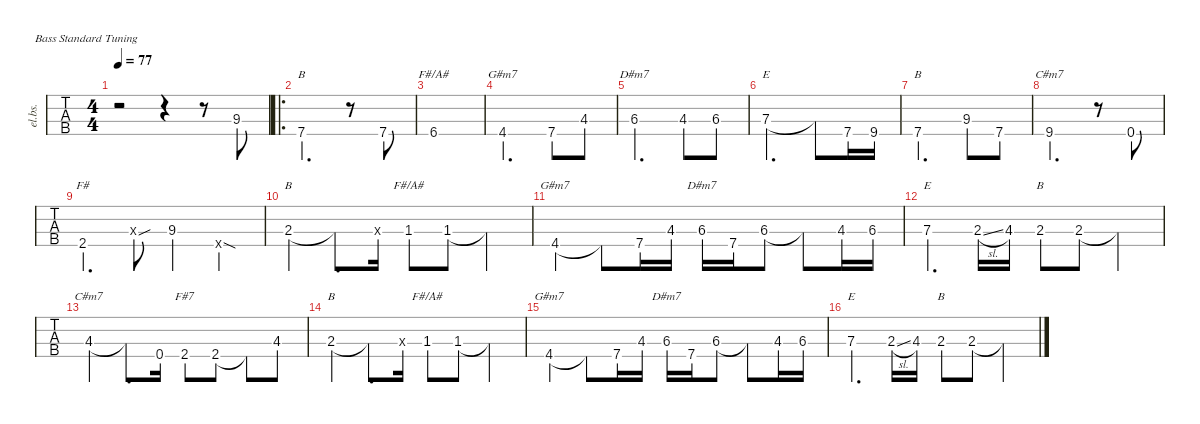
\defaultSystemsLayout 4
\hideDynamics
\bracketExtendMode nobrackets
\track ("Electric Bass" "el.bs.") {instrument electricbassfinger}
\staff {tabs}
\tuning (G2 D2 A1 E1)
\chord ("B" x x x 7) {firstfret 7 showdiagram false showfingering false}
\chord ("F#/A#" x x x 6) {firstfret 6 showdiagram false showfingering false}
\chord ("G#m7" x x x 4) {showdiagram false showfingering false}
\chord ("D#m7" x x 6 x) {firstfret 6 showdiagram false showfingering false}
\chord ("E" x x 7 x) {firstfret 7 showdiagram false showfingering false}
\chord ("C#m7" x x x 9) {firstfret 9 showdiagram false showfingering false}
\chord ("F#" x x x 2) {showdiagram false showfingering false}
\chord ("B" x x 2 x) {showdiagram false showfingering false}
\chord ("F#/A#" x x 1 x) {showdiagram false showfingering false}
\chord ("C#m7" x x 4 x) {showdiagram false showfingering false}
\chord ("F#7" x x x 2) {showdiagram false showfingering false}
\ts (4 4)
\tempo 77
\clef f4
\ks c
r.2{dy mf} r.4 r.8 9.3{acc #}.8 |
\ro
7.4.2{d ch "B"} r.8 7.4.8 |
6.4{acc #}.1{ch "F#/A#"} |
4.4{acc #}.2{d ch "G#m7"} 7.4.8 4.3{acc #}.8 |
6.3{acc #}.2{d ch "D#m7"} 4.3{acc #}.8 6.3{acc #}.8 |
7.3.2{d ch "E"} 7.3{t}.8 7.4.16 9.4{acc #}.16 |
7.4.2{d ch "B"} 9.3{acc #}.8 7.4.8 |
9.4{acc #}.2{d ch "C#m7"} r.8 0.4.8 |
2.4{acc #}.4{d ch "F#"} 0.3{sou x}.8 9.3{acc #}.4 0.4{sod x}.4 |
2.3.4{ch "B"} 2.3{t}.8{d} 0.3{x}.16 1.3{st acc #}.8{ch "F#/A#"} 1.3{acc #}.8 1.3{t acc #}.4 |
4.4{acc #}.4{ch "G#m7"} 4.4{t acc #}.8 7.4.16 4.3{acc #}.16 6.3{acc #}.16{ch "D#m7"} 7.4.16 6.3{acc #}.8 6.3{t acc #}.8 4.3{acc #}.16 6.3{acc #}.16 |
7.3.4{d ch "E"} 2.3{sl}.16 4.3{acc #}.16 2.3{st}.8{ch "B"} 2.3.8 2.3{t}.4 |
4.3{acc #}.4{ch "C#m7"} 4.3{t acc #}.8{d} 0.4.16 2.4{acc #}.8{ch "F#7"} 2.4{acc #}.8 2.4{t acc #}.8 4.3{acc #}.8 |
2.3.4{ch "B"} 2.3{t}.8{d} 0.3{x}.16 1.3{st acc #}.8{ch "F#/A#"} 1.3{acc #}.8 1.3{t acc #}.4 |
4.4{acc #}.4{ch "G#m7"} 4.4{t acc #}.8 7.4.16 4.3{acc #}.16 6.3{acc #}.16{ch "D#m7"} 7.4.16 6.3{acc #}.8 6.3{t acc #}.8 4.3{acc #}.16 6.3{acc #}.16 |
7.3.4{d ch "E"} 2.3{sl}.16 4.3{acc #}.16 2.3{st}.8{ch "B"} 2.3.8 2.3{t}.4
